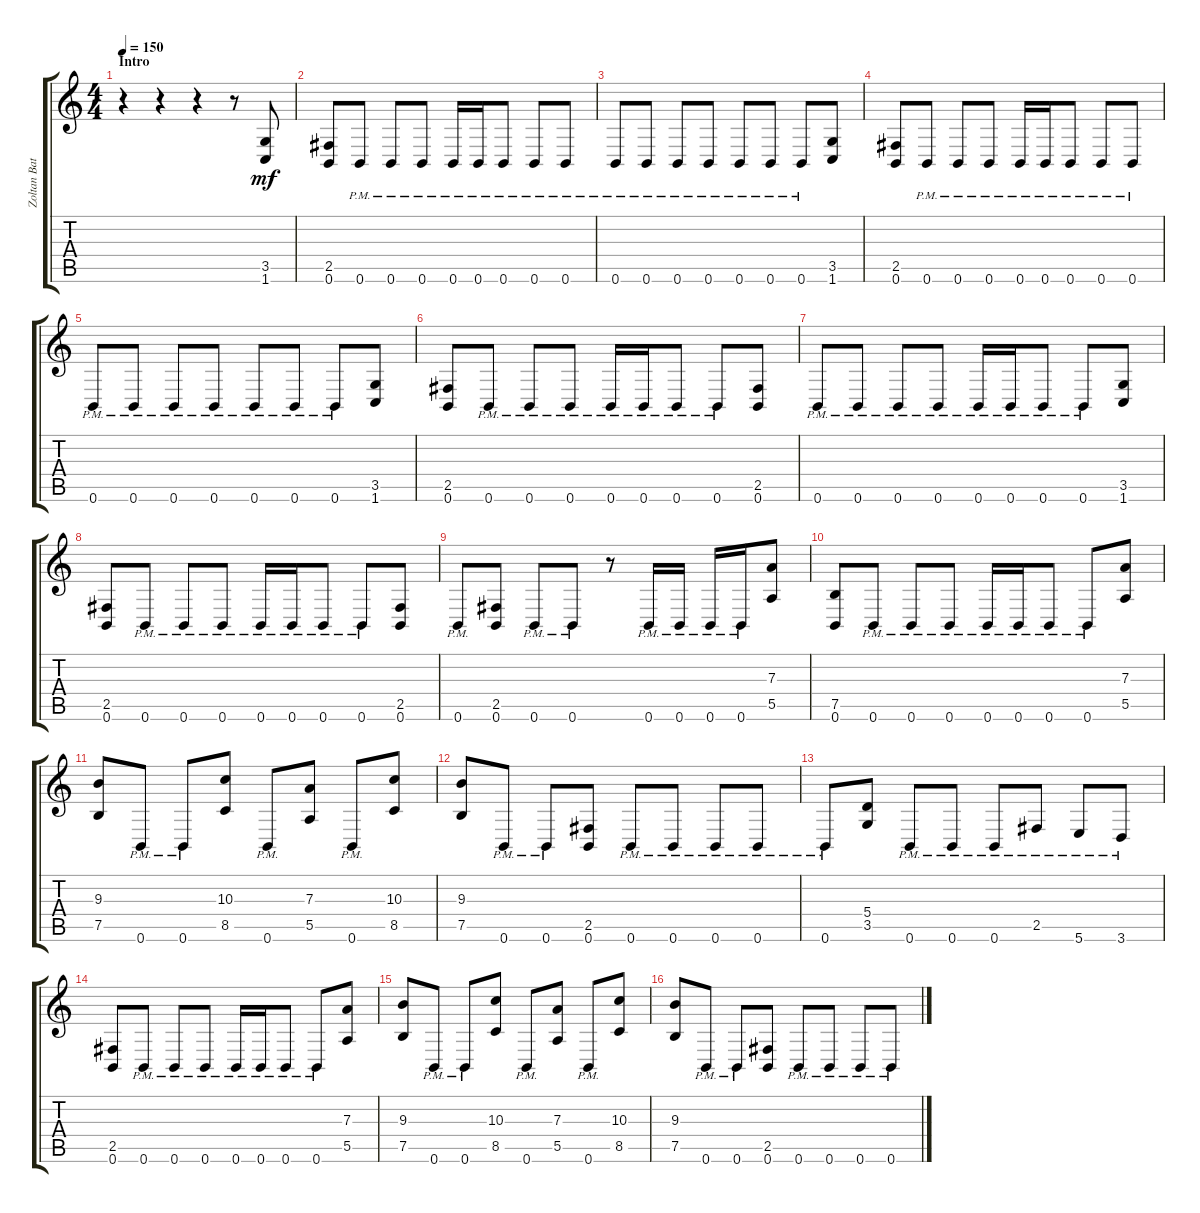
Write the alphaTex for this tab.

\track ("Zoltan Bathory – Rhythm Guitar" "Zoltan Bat") {instrument distortionguitar}
\staff {score tabs}
\tuning (B3 Gb3 D3 A2 E2 B1) {hide}
\ts (4 4)
\section ("" "Intro")
\tempo 150
\clef g2
\ks c
r.4{dy mf instrument distortionguitar} r.4 r.4 r.8 (3.5 1.6).8 |
(2.5 0.6).8 0.6{pm}.8 0.6{pm}.8 0.6{pm}.8 0.6{pm}.16 0.6{pm}.16 0.6{pm}.8 0.6{pm}.8 0.6{pm}.8 |
0.6{pm}.8 0.6{pm}.8 0.6{pm}.8 0.6{pm}.8 0.6{pm}.8 0.6{pm}.8 0.6{pm}.8 (3.5 1.6).8 |
(2.5 0.6).8 0.6{pm}.8 0.6{pm}.8 0.6{pm}.8 0.6{pm}.16 0.6{pm}.16 0.6{pm}.8 0.6{pm}.8 0.6{pm}.8 |
0.6{pm}.8 0.6{pm}.8 0.6{pm}.8 0.6{pm}.8 0.6{pm}.8 0.6{pm}.8 0.6{pm}.8 (3.5 1.6).8 |
(2.5 0.6).8 0.6{pm}.8 0.6{pm}.8 0.6{pm}.8 0.6{pm}.16 0.6{pm}.16 0.6{pm}.8 0.6{pm}.8 (2.5 0.6).8 |
0.6{pm}.8 0.6{pm}.8 0.6{pm}.8 0.6{pm}.8 0.6{pm}.16 0.6{pm}.16 0.6{pm}.8 0.6{pm}.8 (3.5 1.6).8 |
(2.5 0.6).8 0.6{pm}.8 0.6{pm}.8 0.6{pm}.8 0.6{pm}.16 0.6{pm}.16 0.6{pm}.8 0.6{pm}.8 (2.5 0.6).8 |
0.6{pm}.8 (2.5 0.6).8 0.6{pm}.8 0.6{pm}.8 r.8 0.6{pm}.16 0.6{pm}.16 0.6{pm}.16 0.6{pm}.16 (7.3 5.5).8 |
(7.5 0.6).8 0.6{pm}.8 0.6{pm}.8 0.6{pm}.8 0.6{pm}.16 0.6{pm}.16 0.6{pm}.8 0.6{pm}.8 (7.3 5.5).8 |
(9.3 7.5).8 0.6{pm}.8 0.6{pm}.8 (10.3 8.5).8 0.6{pm}.8 (7.3 5.5).8 0.6{pm}.8 (10.3 8.5).8 |
(9.3 7.5).8 0.6{pm}.8 0.6{pm}.8 (2.5 0.6).8 0.6{pm}.8 0.6{pm}.8 0.6{pm}.8 0.6{pm}.8 |
0.6{pm}.8 (5.4 3.5).8 0.6{pm}.8 0.6{pm}.8 0.6{pm}.8 2.5{pm}.8 5.6{pm}.8 3.6{pm}.8 |
(2.5 0.6).8 0.6{pm}.8 0.6{pm}.8 0.6{pm}.8 0.6{pm}.16 0.6{pm}.16 0.6{pm}.8 0.6{pm}.8 (7.3 5.5).8 |
(9.3 7.5).8 0.6{pm}.8 0.6{pm}.8 (10.3 8.5).8 0.6{pm}.8 (7.3 5.5).8 0.6{pm}.8 (10.3 8.5).8 |
(9.3 7.5).8 0.6{pm}.8 0.6{pm}.8 (2.5 0.6).8 0.6{pm}.8 0.6{pm}.8 0.6{pm}.8 0.6{pm}.8
